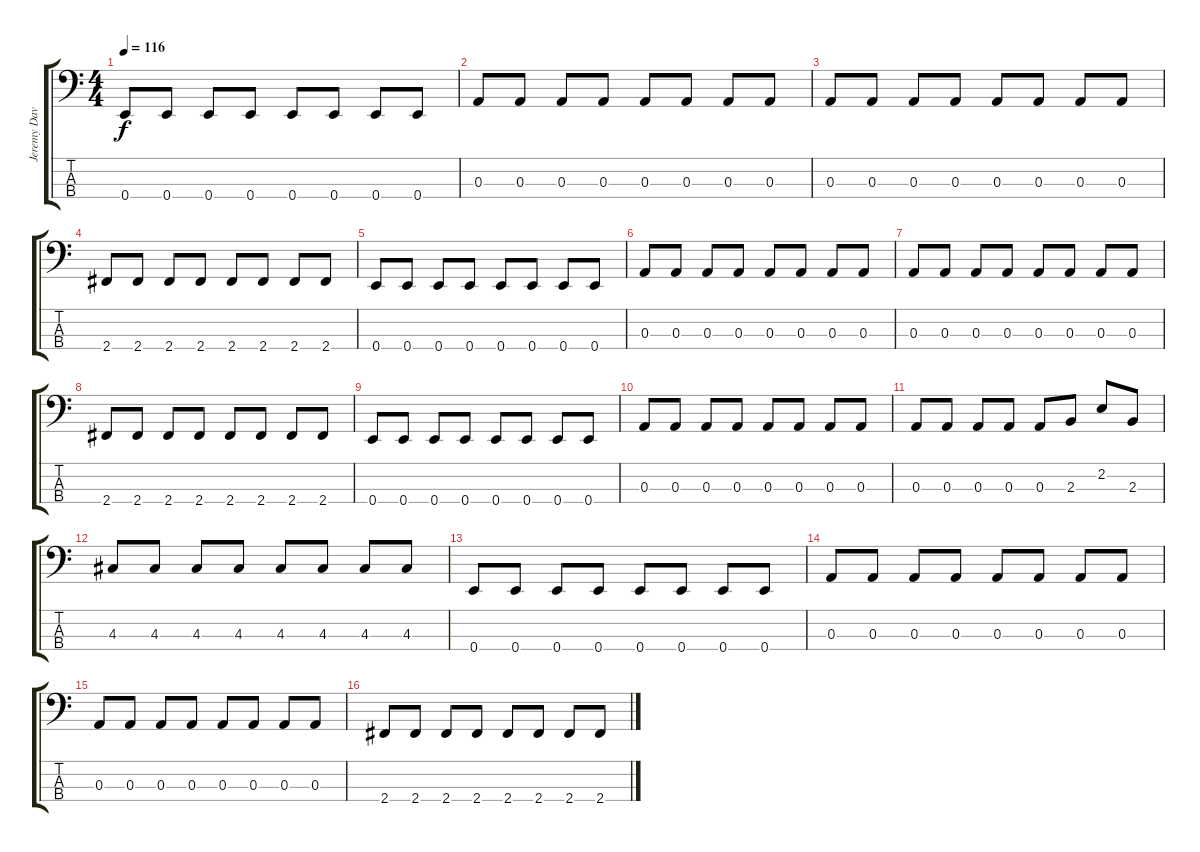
\track ("Jeremy Davis" "Jeremy Dav") {instrument electricbassfinger}
\staff {score tabs}
\tuning (G2 D2 A1 E1) {hide}
\ts (4 4)
\tempo 116
\clef f4
\ks c
0.4.8{dy f} 0.4.8 0.4.8 0.4.8 0.4.8 0.4.8 0.4.8 0.4.8 |
0.3.8 0.3.8 0.3.8 0.3.8 0.3.8 0.3.8 0.3.8 0.3.8 |
0.3.8 0.3.8 0.3.8 0.3.8 0.3.8 0.3.8 0.3.8 0.3.8 |
2.4.8 2.4.8 2.4.8 2.4.8 2.4.8 2.4.8 2.4.8 2.4.8 |
0.4.8 0.4.8 0.4.8 0.4.8 0.4.8 0.4.8 0.4.8 0.4.8 |
0.3.8 0.3.8 0.3.8 0.3.8 0.3.8 0.3.8 0.3.8 0.3.8 |
0.3.8 0.3.8 0.3.8 0.3.8 0.3.8 0.3.8 0.3.8 0.3.8 |
2.4.8 2.4.8 2.4.8 2.4.8 2.4.8 2.4.8 2.4.8 2.4.8 |
0.4.8 0.4.8 0.4.8 0.4.8 0.4.8 0.4.8 0.4.8 0.4.8 |
0.3.8 0.3.8 0.3.8 0.3.8 0.3.8 0.3.8 0.3.8 0.3.8 |
0.3.8 0.3.8 0.3.8 0.3.8 0.3.8 2.3.8 2.2.8 2.3.8 |
4.3.8 4.3.8 4.3.8 4.3.8 4.3.8 4.3.8 4.3.8 4.3.8 |
0.4.8 0.4.8 0.4.8 0.4.8 0.4.8 0.4.8 0.4.8 0.4.8 |
0.3.8 0.3.8 0.3.8 0.3.8 0.3.8 0.3.8 0.3.8 0.3.8 |
0.3.8 0.3.8 0.3.8 0.3.8 0.3.8 0.3.8 0.3.8 0.3.8 |
2.4.8 2.4.8 2.4.8 2.4.8 2.4.8 2.4.8 2.4.8 2.4.8
